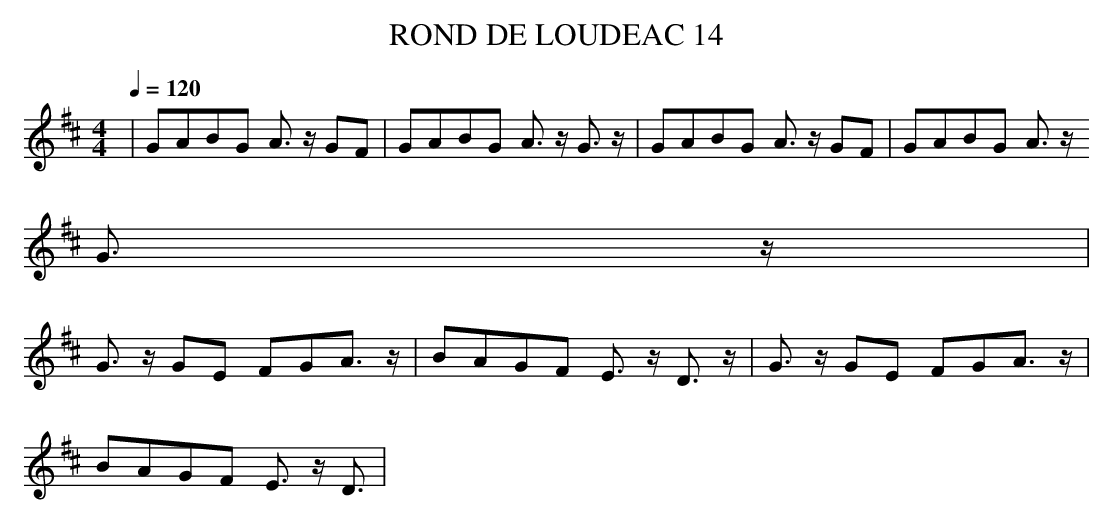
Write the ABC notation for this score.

X:1
T:ROND DE LOUDEAC 14
M:4/4
L:1/8
Q:1/4=120
K:D
|GABG A3/2 z/2 GF|GABG A3/2 z/2 G3/2 z/2 |GABG A3/2 z/2 GF|GABG A3/2 z/2
 G3/2 z/2 |
G3/2 z/2 GE FGA3/2 z/2 |BAGF E3/2 z/2 D3/2 z/2 |G3/2 z/2 GE FGA3/2 z/2 |
BAGF E3/2 z/2 D3/2|
